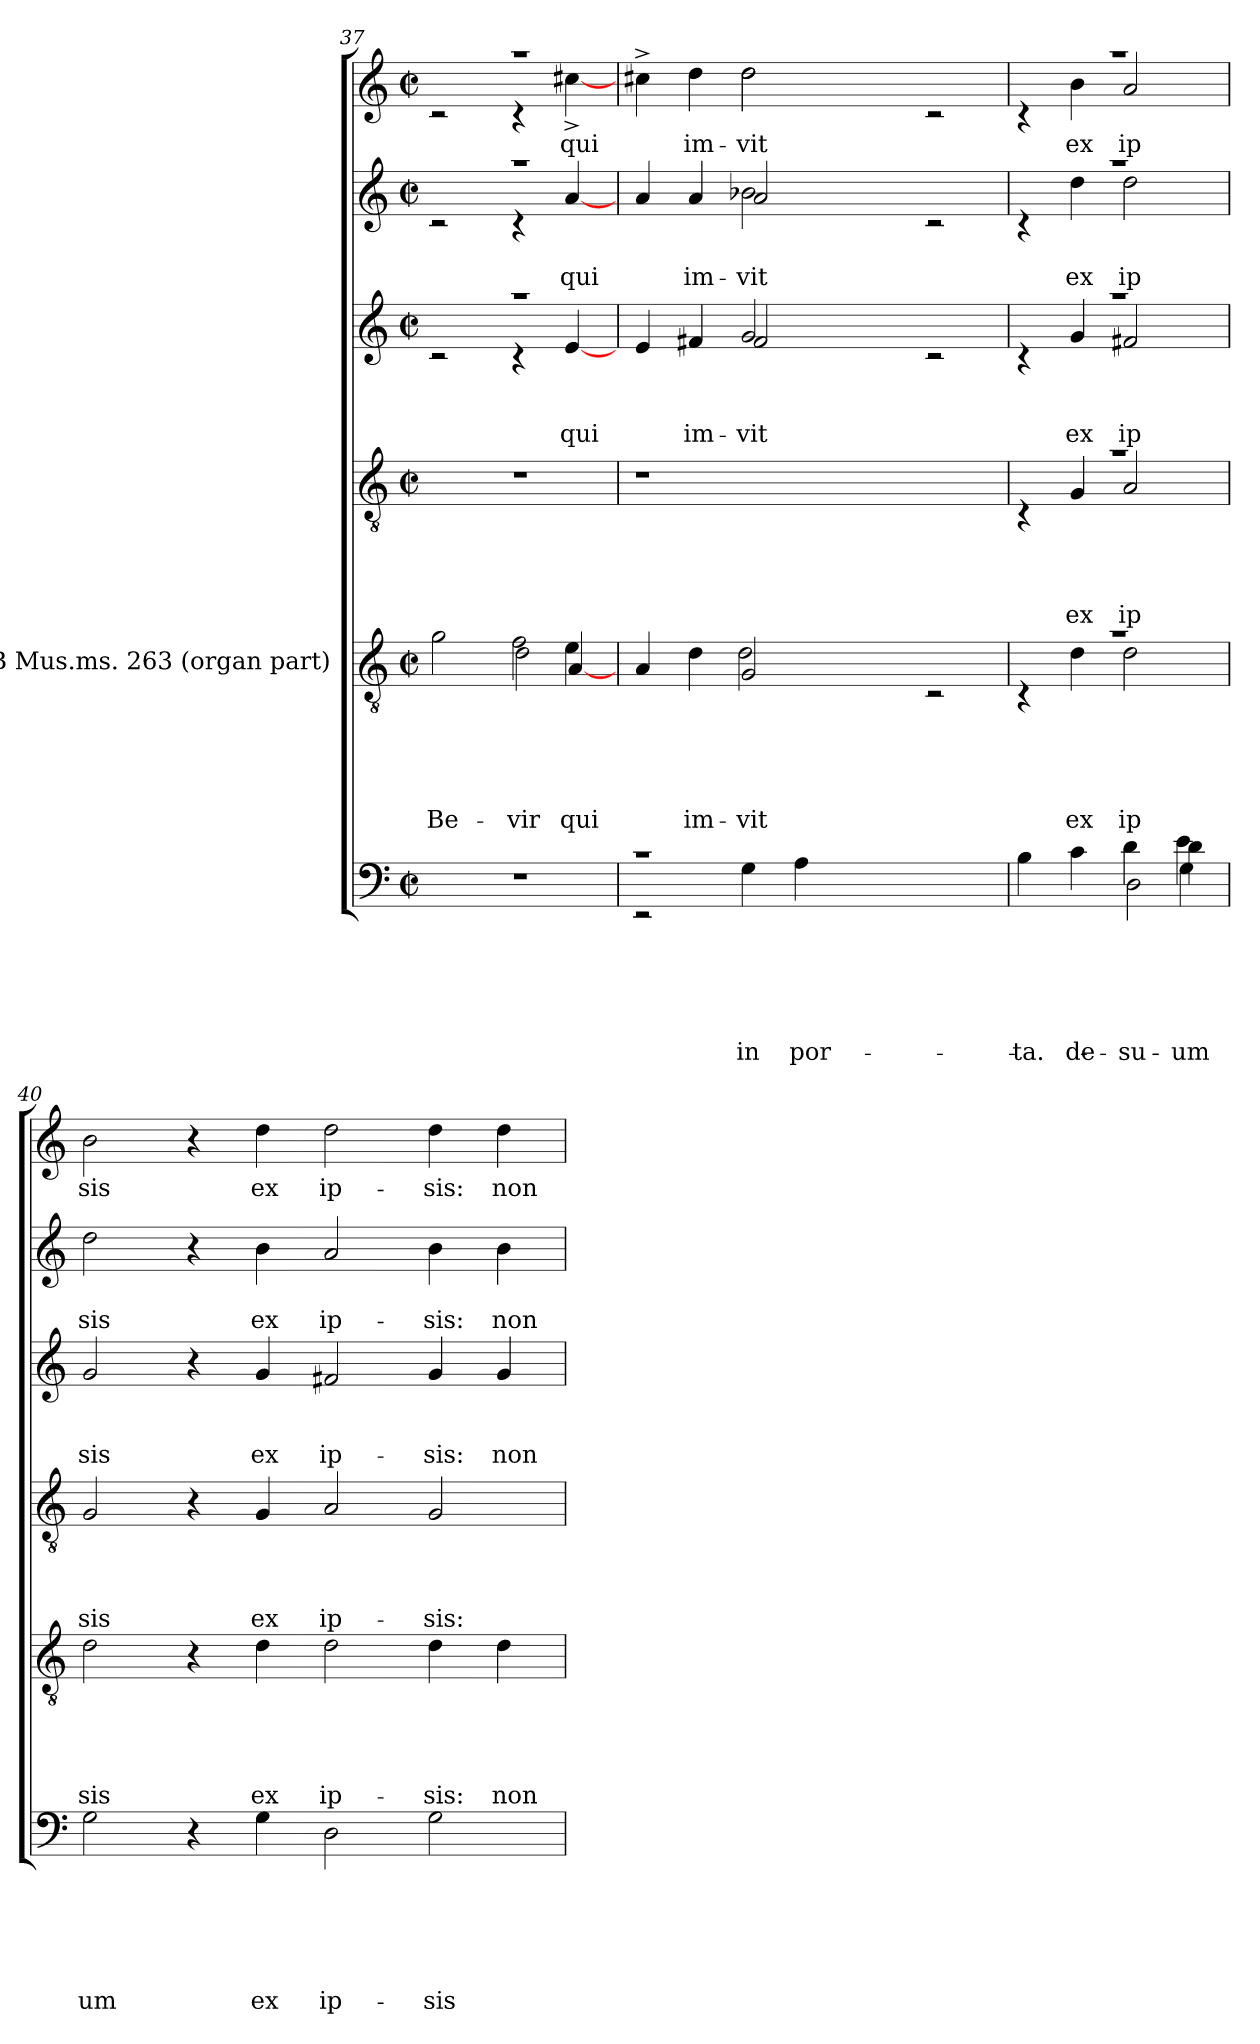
**kern	**text	**text	**text	**text	**text	**text	**kern	**text	**text	**text	**text	**text	**kern	**text	**text	**text	**text	**kern	**text	**text	**text	**kern	**text	**text	**kern	**text
*part6	*part6	*part6	*part6	*part6	*part6	*part6	*part5	*part5	*part5	*part5	*part5	*part5	*part4	*part4	*part4	*part4	*part4	*part3	*part3	*part3	*part3	*part2	*part2	*part2	*part1	*part1
*staff6	*staff6	*staff6	*staff6	*staff6	*staff6	*staff6	*staff5	*staff5	*staff5	*staff5	*staff5	*staff5	*staff4	*staff4	*staff4	*staff4	*staff4	*staff3	*staff3	*staff3	*staff3	*staff2	*staff2	*staff2	*staff1	*staff1
*	*	*	*	*	*	*	*I"BSB Mus.ms. 263 (organ part)	*	*	*	*	*	*	*	*	*	*	*	*	*	*	*	*	*	*	*
!!LO:PB:g=z
*clefF4	*	*	*	*	*	*	*clefGv2	*	*	*	*	*	*clefGv2	*	*	*	*	*clefG2	*	*	*	*clefG2	*	*	*clefG2	*
*k[]	*	*	*	*	*	*	*k[]	*	*	*	*	*	*k[]	*	*	*	*	*k[]	*	*	*	*k[]	*	*	*k[]	*
*C:	*	*	*	*	*	*	*C:	*	*	*	*	*	*C:	*	*	*	*	*C:	*	*	*	*C:	*	*	*C:	*
*M2/2	*	*	*	*	*	*	*M2/2	*	*	*	*	*	*M2/2	*	*	*	*	*M2/2	*	*	*	*M2/2	*	*	*M2/2	*
*met(c|)	*	*	*	*	*	*	*met(c|)	*	*	*	*	*	*met(c|)	*	*	*	*	*met(c|)	*	*	*	*met(c|)	*	*	*met(c|)	*
=37	=37	=37	=37	=37	=37	=37	=37	=37	=37	=37	=37	=37	=37	=37	=37	=37	=37	=37	=37	=37	=37	=37	=37	=37	=37	=37
!	!	!	!	!	!	!	!	!	!	!	!	!LO:LY:b	!	!	!	!	!	!	!	!	!	!	!	!	!	!
*	*	*	*	*	*	*	*^	*	*	*	*	*	*	*	*	*	*	*^	*	*	*	*^	*	*	*^	*
*	*	*	*	*	*	*	*	*^	*	*	*	*	*	*	*	*	*	*	*	*	*	*	*	*	*	*	*	*	*	*
*	*	*	*	*	*	*	*	*	*^	*	*	*	*	*	*	*	*	*	*	*	*	*	*	*	*	*	*	*	*	*	*
1r	.	.	.	.	.	.	2g\	2.ryy	2ryy	2.ryy	.	.	.	.	Be-	1r	.	.	.	.	1raa	2rc	.	.	.	1raa	2rc	.	.	1raa	2rc	.
!	!	!	!	!	!	!	!	!	!	!	!	!	!	!	!LO:LY:b	!	!	!	!	!	!	!	!	!	!	!	!	!	!	!	!	!
!	!	!	!	!	!	!	!	!	!	!	!	!	!	!	!LO:LY:b	!	!	!	!	!	!	!	!	!	!	!	!	!	!	!	!	!
.	.	.	.	.	.	.	2f\	.	2d\	.	.	.	.	.	vir	.	.	.	.	.	.	4rc	.	.	.	.	4rc	.	.	.	4rc	.
!	!	!	!	!	!	!	!	!	!	!	!	!	!	!	!LO:LY:b	!	!	!	!	!	!	!	!	!	!	!	!	!	!	!	!	!
!	!	!	!	!	!	!	!	!	!	!	!	!	!	!	!LO:LY:b	!	!	!	!	!	!	!	!	!	!LO:LY:b	!	!	!	!LO:LY:b	!	!	!LO:LY:b
.	.	.	.	.	.	.	.	4e\	.	[<4A/	.	.	.	.	qui	.	.	.	.	.	.	[<4e/	.	.	qui	.	[<4a/	.	qui	.	[>4cc#X^<\	qui
*	*	*	*	*	*	*	*	*v	*v	*v	*	*	*	*	*	*	*	*	*	*	*	*	*	*	*	*	*	*	*	*	*	*
=38	=38	=38	=38	=38	=38	=38	=38	=38	=38	=38	=38	=38	=38	=38	=38	=38	=38	=38	=38	=38	=38	=38	=38	=38	=38	=38	=38	=38	=38	=38
*^	*	*	*	*	*	*	*	*	*	*	*	*	*	*	*	*	*	*	*	*	*	*	*	*	*	*	*	*	*	*
1rc	2rEE	.	.	.	.	.	.	4A/	2ryy	.	.	.	.	.	1r	.	.	.	.	4e/	2ryy	.	.	.	4a/	2ryy	.	.	4cc#^<\	2ryy	.
!	!	!	!	!	!	!	!	!	!	!	!	!	!	!LO:LY:b	!	!	!	!	!	!	!	!	!	!LO:LY:b	!	!	!	!LO:LY:b	!	!	!LO:LY:b
.	.	.	.	.	.	.	.	4d\	.	.	.	.	.	im-	.	.	.	.	.	4f#X/	.	.	.	im-	4a/	.	.	im-	4dd\	.	im-
!	!	!	!	!	!	!	!LO:LY:b	!	!	!	!	!	!	!LO:LY:b	!	!	!	!	!	!	!	!	!	!	!	!	!	!	!	!	!
!	!	!	!	!	!	!	!	!	!	!	!	!	!	!LO:LY:b	!	!	!	!	!	!	!	!	!	!LO:LY:b	!	!	!	!	!	!	!
!	!	!	!	!	!	!	!	!	!	!	!	!	!	!	!	!	!	!	!	!	!	!	!	!LO:LY:b	!	!	!	!LO:LY:b	!	!	!
!	!	!	!	!	!	!	!	!	!	!	!	!	!	!	!	!	!	!	!	!	!	!	!	!	!	!	!	!LO:LY:b	!	!	!LO:LY:b
!	!	!	!	!	!	!	!	!	!	!	!	!	!	!	!	!	!	!	!	!	!	!	!	!	!	!	!	!	!	!	!LO:LY:b
.	4G\	.	.	.	.	.	in	2G/	2d\	.	.	.	.	-vit	.	.	.	.	.	2g/	2f#/	.	.	-vit	2b-X\	2a/	.	-vit	2dd\	2dd\	-vit
!	!	!	!	!	!	!	!LO:LY:b	!	!	!	!	!	!	!	!	!	!	!	!	!	!	!	!	!	!	!	!	!	!	!	!
.	4A\	.	.	.	.	.	por-	.	.	.	.	.	.	.	.	.	.	.	.	.	.	.	.	.	.	.	.	.	.	.	.
1ryy	1ryy	.	.	.	.	.	.	1ryy	2ryy	.	.	.	.	.	1ryy	.	.	.	.	1ryy	2ryy	.	.	.	1ryy	2ryy	.	.	1ryy	2ryy	.
.	.	.	.	.	.	.	.	.	2rC	.	.	.	.	.	.	.	.	.	.	.	2rc	.	.	.	.	2rc	.	.	.	2rc	.
*v	*v	*	*	*	*	*	*	*	*	*	*	*	*	*	*	*	*	*	*	*	*	*	*	*	*	*	*	*	*	*	*
=39	=39	=39	=39	=39	=39	=39	=39	=39	=39	=39	=39	=39	=39	=39	=39	=39	=39	=39	=39	=39	=39	=39	=39	=39	=39	=39	=39	=39	=39	=39
!	!	!	!	!	!	!LO:LY:b	!	!	!	!	!	!	!	!	!	!	!	!	!	!	!	!	!	!	!	!	!	!	!	!
*^	*	*	*	*	*	*	*	*	*	*	*	*	*	*^	*	*	*	*	*	*	*	*	*	*	*	*	*	*	*	*
*	*^	*	*	*	*	*	*	*	*	*	*	*	*	*	*	*	*	*	*	*	*	*	*	*	*	*	*	*	*	*	*	*
*	*	*^	*	*	*	*	*	*	*	*	*	*	*	*	*	*	*	*	*	*	*	*	*	*	*	*	*	*	*	*	*	*	*
4B\	2.ryy	2.ryy	2ryy	.	.	.	.	.	-ta.	1ra	4rC	.	.	.	.	.	1ra	4rC	.	.	.	.	1raa	4rc	.	.	.	1raa	4rc	.	.	1raa	4rc	.
!	!	!	!	!	!	!	!	!	!LO:LY:b	!	!	!	!	!	!	!LO:LY:b	!	!	!	!	!	!LO:LY:b	!	!	!	!	!LO:LY:b	!	!	!	!LO:LY:b	!	!	!LO:LY:b
4c\	.	.	.	.	.	.	.	.	de-	.	4d\	.	.	.	.	ex	.	4G/	.	.	.	ex	.	4g/	.	.	ex	.	4dd\	.	ex	.	4b\	ex
!	!	!	!	!	!	!	!	!	!LO:LY:b	!	!	!	!	!	!	!	!	!	!	!	!	!	!	!	!	!	!	!	!	!	!	!	!	!
!	!	!	!	!	!	!	!	!	!LO:LY:b	!	!	!	!	!	!	!LO:LY:b	!	!	!	!	!	!LO:LY:b	!	!	!	!	!LO:LY:b	!	!	!	!LO:LY:b	!	!	!LO:LY:b
4d\	.	.	2D\	.	.	.	.	.	su-	.	2d\	.	.	.	.	ip-	.	2A/	.	.	.	ip-	.	2f#X/	.	.	ip-	.	2dd\	.	ip-	.	2a/	ip-
!	!	!	!	!	!	!	!	!	!LO:LY:b	!	!	!	!	!	!	!	!	!	!	!	!	!	!	!	!	!	!	!	!	!	!	!	!	!
!	!	!	!	!	!	!	!	!	!LO:LY:b	!	!	!	!	!	!	!	!	!	!	!	!	!	!	!	!	!	!	!	!	!	!	!	!	!
!	!	!	!	!	!	!	!	!	!LO:LY:b	!	!	!	!	!	!	!	!	!	!	!	!	!	!	!	!	!	!	!	!	!	!	!	!	!
4e\	4d\	4G\	.	.	.	.	.	.	-um	.	.	.	.	.	.	.	.	.	.	.	.	.	.	.	.	.	.	.	.	.	.	.	.	.
*	*	*v	*v	*	*	*	*	*	*	*	*	*	*	*	*	*	*v	*v	*	*	*	*	*v	*v	*	*	*	*v	*v	*	*	*v	*v	*
*	*	*	*	*	*	*	*	*	*v	*v	*	*	*	*	*	*	*	*	*	*	*	*	*	*	*	*	*	*	*
!!LO:LB:g=z
=40	=40	=40	=40	=40	=40	=40	=40	=40	=40	=40	=40	=40	=40	=40	=40	=40	=40	=40	=40	=40	=40	=40	=40	=40	=40	=40	=40	=40
!	!	!	!	!	!	!	!	!LO:LY:b	!	!	!	!	!	!LO:LY:b	!	!	!	!	!LO:LY:b	!	!	!	!LO:LY:b	!	!	!LO:LY:b	!	!LO:LY:b
*v	*v	*v	*	*	*	*	*	*	*	*	*	*	*	*	*	*	*	*	*	*	*	*	*	*	*	*	*	*
2G\	.	.	.	.	.	-um	2d\	.	.	.	.	-sis	2G/	.	.	.	-sis	2g/	.	.	-sis	2dd\	.	-sis	2b\	-sis
4r	.	.	.	.	.	.	4r	.	.	.	.	.	4r	.	.	.	.	4r	.	.	.	4r	.	.	4r	.
!	!	!	!	!	!	!LO:LY:b	!	!	!	!	!	!LO:LY:b	!	!	!	!	!LO:LY:b	!	!	!	!LO:LY:b	!	!	!LO:LY:b	!	!LO:LY:b
4G\	.	.	.	.	.	ex	4d\	.	.	.	.	ex	4G/	.	.	.	ex	4g/	.	.	ex	4b\	.	ex	4dd\	ex
!	!	!	!	!	!	!LO:LY:b	!	!	!	!	!	!LO:LY:b	!	!	!	!	!LO:LY:b	!	!	!	!LO:LY:b	!	!	!LO:LY:b	!	!LO:LY:b
2D\	.	.	.	.	.	ip-	2d\	.	.	.	.	ip-	2A/	.	.	.	ip-	2f#X/	.	.	ip-	2a/	.	ip-	2dd\	ip-
!	!	!	!	!	!	!LO:LY:b	!	!	!	!	!	!LO:LY:b	!	!	!	!	!LO:LY:b	!	!	!	!LO:LY:b	!	!	!LO:LY:b	!	!LO:LY:b
2G\	.	.	.	.	.	-sis	4d\	.	.	.	.	-sis:	2G/	.	.	.	-sis:	4g/	.	.	-sis:	4b\	.	-sis:	4dd\	-sis:
!	!	!	!	!	!	!	!	!	!	!	!	!LO:LY:b	!	!	!	!	!	!	!	!	!LO:LY:b	!	!	!LO:LY:b	!	!LO:LY:b
.	.	.	.	.	.	.	4d\	.	.	.	.	non	.	.	.	.	.	4g/	.	.	non	4b\	.	non	4dd\	non
=	=	=	=	=	=	=	=	=	=	=	=	=	=	=	=	=	=	=	=	=	=	=	=	=	=	=
*-	*-	*-	*-	*-	*-	*-	*-	*-	*-	*-	*-	*-	*-	*-	*-	*-	*-	*-	*-	*-	*-	*-	*-	*-	*-	*-
